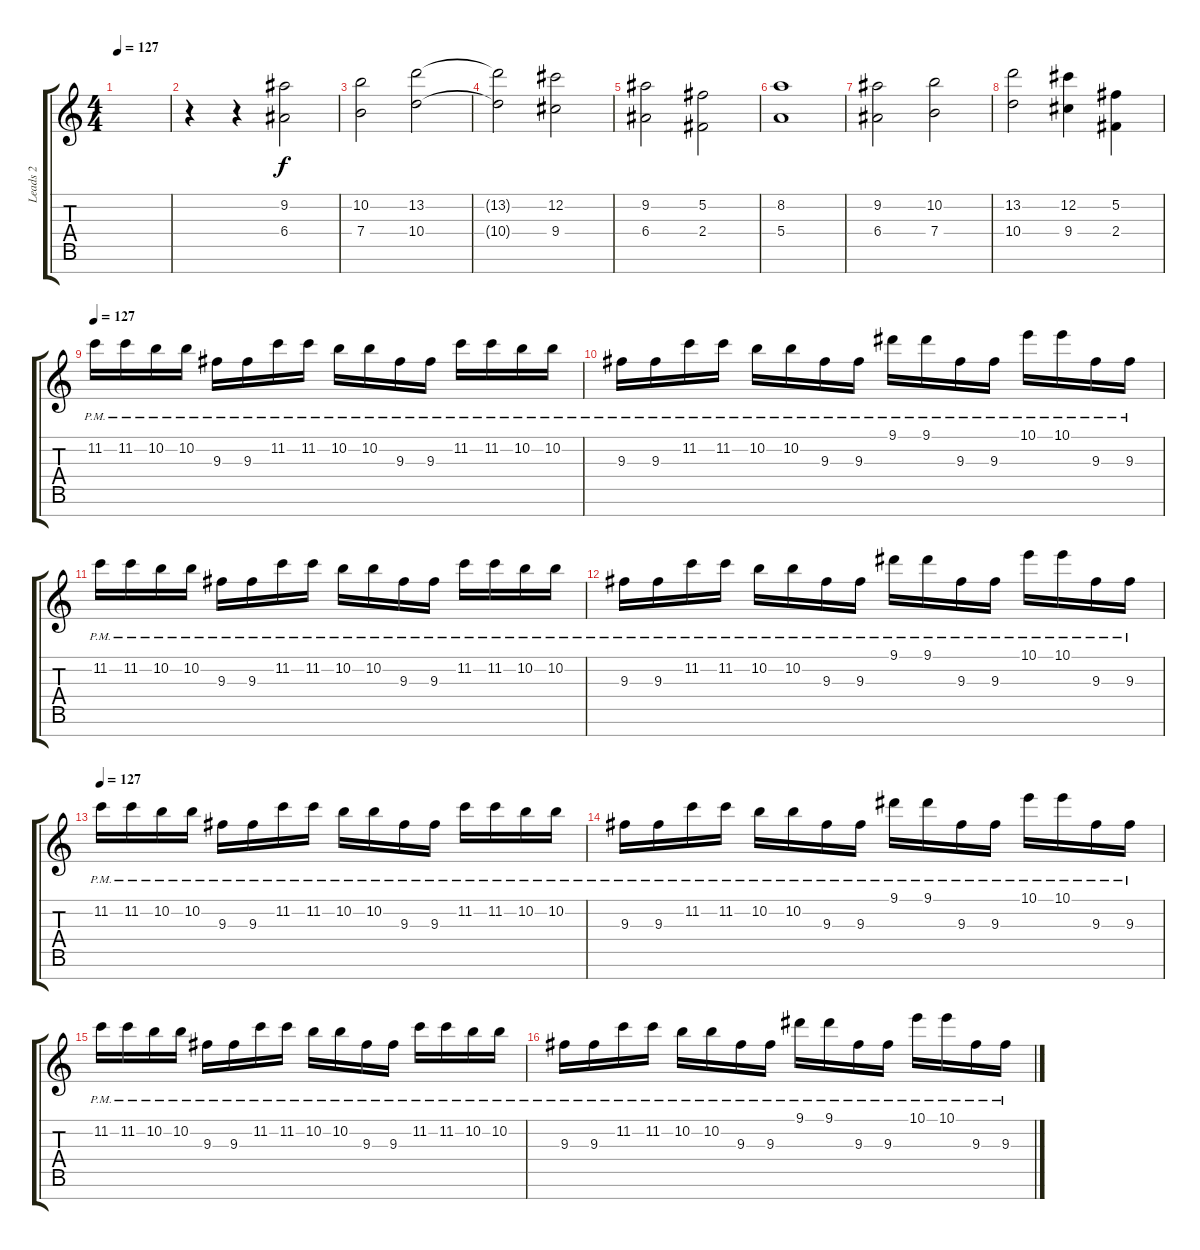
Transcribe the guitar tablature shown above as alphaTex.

\track ("Leads 2" "Leads 2") {instrument overdrivenguitar}
\staff {score tabs}
\tuning (Gb4 Db4 A3 E3 B2 Gb2 B1) {hide}
\ts (4 4)
\tempo 127
\clef g2
\ks c
|
r.4 r.4 (9.2 6.4).2{instrument synthstrings1} |
(10.2 7.4).2 (13.2 10.4).2 |
(13.2{t} 10.4{t}).2 (12.2 9.4).2 |
(9.2 6.4).2 (5.2 2.4).2 |
(8.2 5.4).1 |
(9.2 6.4).2 (10.2 7.4).2 |
(13.2 10.4).2 (12.2 9.4).4 (5.2 2.4).4 |
\tempo 127
11.2{pm}.16{instrument overdrivenguitar} 11.2{pm}.16 10.2{pm}.16 10.2{pm}.16 9.3{pm}.16 9.3{pm}.16 11.2{pm}.16 11.2{pm}.16 10.2{pm}.16 10.2{pm}.16 9.3{pm}.16 9.3{pm}.16 11.2{pm}.16 11.2{pm}.16 10.2{pm}.16 10.2{pm}.16 |
9.3{pm}.16 9.3{pm}.16 11.2{pm}.16 11.2{pm}.16 10.2{pm}.16 10.2{pm}.16 9.3{pm}.16 9.3{pm}.16 9.1{pm}.16 9.1{pm}.16 9.3{pm}.16 9.3{pm}.16 10.1{pm}.16 10.1{pm}.16 9.3{pm}.16 9.3{pm}.16 |
11.2{pm}.16 11.2{pm}.16 10.2{pm}.16 10.2{pm}.16 9.3{pm}.16 9.3{pm}.16 11.2{pm}.16 11.2{pm}.16 10.2{pm}.16 10.2{pm}.16 9.3{pm}.16 9.3{pm}.16 11.2{pm}.16 11.2{pm}.16 10.2{pm}.16 10.2{pm}.16 |
9.3{pm}.16 9.3{pm}.16 11.2{pm}.16 11.2{pm}.16 10.2{pm}.16 10.2{pm}.16 9.3{pm}.16 9.3{pm}.16 9.1{pm}.16 9.1{pm}.16 9.3{pm}.16 9.3{pm}.16 10.1{pm}.16 10.1{pm}.16 9.3{pm}.16 9.3{pm}.16 |
\tempo 127
11.2{pm}.16 11.2{pm}.16 10.2{pm}.16 10.2{pm}.16 9.3{pm}.16 9.3{pm}.16 11.2{pm}.16 11.2{pm}.16 10.2{pm}.16 10.2{pm}.16 9.3{pm}.16 9.3{pm}.16 11.2{pm}.16 11.2{pm}.16 10.2{pm}.16 10.2{pm}.16 |
9.3{pm}.16 9.3{pm}.16 11.2{pm}.16 11.2{pm}.16 10.2{pm}.16 10.2{pm}.16 9.3{pm}.16 9.3{pm}.16 9.1{pm}.16 9.1{pm}.16 9.3{pm}.16 9.3{pm}.16 10.1{pm}.16 10.1{pm}.16 9.3{pm}.16 9.3{pm}.16 |
11.2{pm}.16 11.2{pm}.16 10.2{pm}.16 10.2{pm}.16 9.3{pm}.16 9.3{pm}.16 11.2{pm}.16 11.2{pm}.16 10.2{pm}.16 10.2{pm}.16 9.3{pm}.16 9.3{pm}.16 11.2{pm}.16 11.2{pm}.16 10.2{pm}.16 10.2{pm}.16 |
9.3{pm}.16 9.3{pm}.16 11.2{pm}.16 11.2{pm}.16 10.2{pm}.16 10.2{pm}.16 9.3{pm}.16 9.3{pm}.16 9.1{pm}.16 9.1{pm}.16 9.3{pm}.16 9.3{pm}.16 10.1{pm}.16 10.1{pm}.16 9.3{pm}.16 9.3{pm}.16
